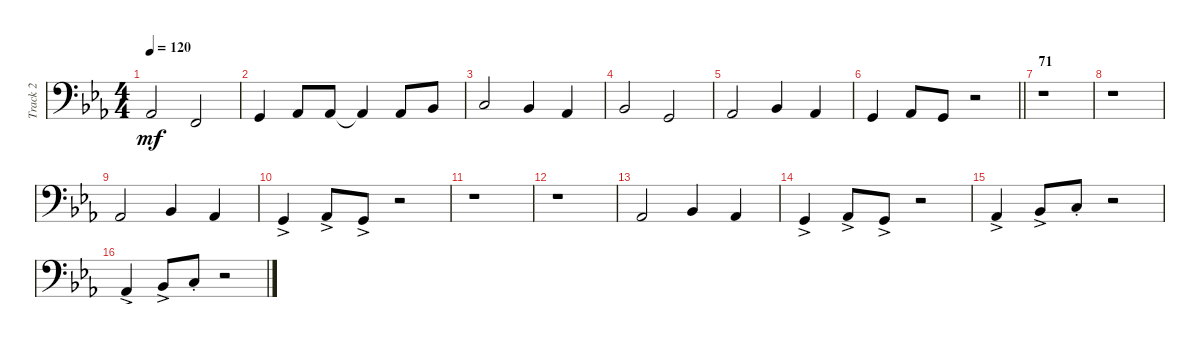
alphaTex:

\track ("Track 2" "Track 2") {instrument trombone}
\staff {score}
\tuning (G2 D2 A1 E1 B0) {hide}
\ts (4 4)
\tempo 120
\clef f4
\ks eb
1.1.2{dy mf} 3.2.2 |
0.1.4 1.1.8 1.1.8 1.1{t}.4 1.1.8 3.1.8 |
5.1.2 3.1.4 1.1.4 |
3.1.2 0.1.2 |
1.1.2 3.1.4 1.1.4 |
\barLineRight lightlight
0.1.4 1.1.8 0.1.8 r.2 |
\section ("" "71")
r.1 |
r.1 |
1.1.2 3.1.4 1.1.4 |
0.1{ac}.4 1.1{ac}.8 0.1{ac}.8 r.2 |
r.1 |
r.1 |
1.1.2 3.1.4 1.1.4 |
0.1{ac}.4 1.1{ac}.8 0.1{ac}.8 r.2 |
1.1{ac}.4 3.1{ac}.8 5.1{st}.8 r.2 |
1.1{ac}.4 3.1{ac}.8 5.1{st}.8 r.2
